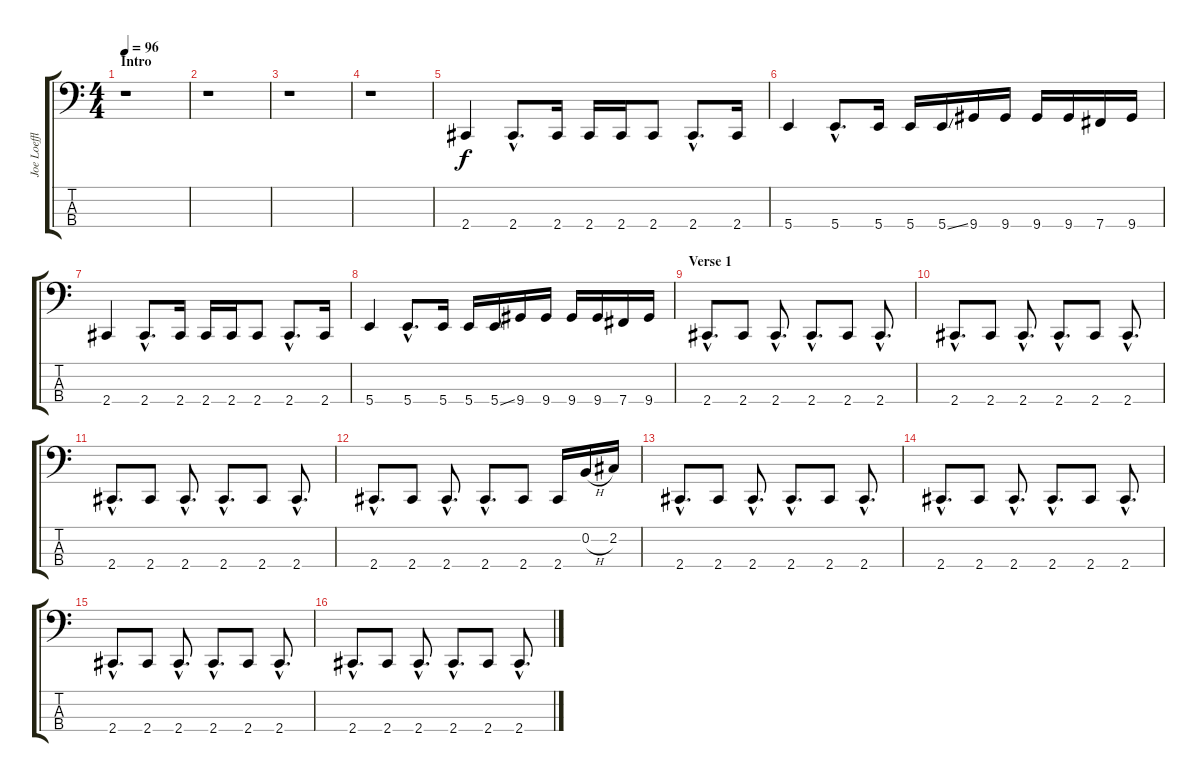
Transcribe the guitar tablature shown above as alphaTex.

\track ("Joe Loeffler - Bass" "Joe Loeffl") {instrument electricbasspick}
\staff {score tabs}
\tuning (E2 B1 Gb1 B0) {hide}
\ts (4 4)
\section ("" "Intro")
\tempo 96
\clef f4
\ks c
r.1{dy f instrument electricbasspick} |
r.1 |
r.1 |
r.1 |
2.4.4 2.4{hac}.8{d} 2.4.16 2.4.16 2.4.16 2.4.8 2.4{hac}.8{d} 2.4.16 |
5.4.4 5.4{hac}.8{d} 5.4.16 5.4.16 5.4{ss}.16 9.4.16 9.4.16 9.4.16 9.4.16 7.4.16 9.4.16 |
2.4.4 2.4{hac}.8{d} 2.4.16 2.4.16 2.4.16 2.4.8 2.4{hac}.8{d} 2.4.16 |
5.4.4 5.4{hac}.8{d} 5.4.16 5.4.16 5.4{ss}.16 9.4.16 9.4.16 9.4.16 9.4.16 7.4.16 9.4.16 |
\section ("" "Verse 1")
2.4{hac}.8{d} 2.4.8 2.4{hac}.8{d} 2.4{hac}.8{d} 2.4.8 2.4{hac}.8{d} |
2.4{hac}.8{d} 2.4.8 2.4{hac}.8{d} 2.4{hac}.8{d} 2.4.8 2.4{hac}.8{d} |
2.4{hac}.8{d} 2.4.8 2.4{hac}.8{d} 2.4{hac}.8{d} 2.4.8 2.4{hac}.8{d} |
2.4{hac}.8{d} 2.4.8 2.4{hac}.8{d} 2.4{hac}.8{d} 2.4.8 2.4.16 0.2{h}.16 2.2.16 |
2.4{hac}.8{d} 2.4.8 2.4{hac}.8{d} 2.4{hac}.8{d} 2.4.8 2.4{hac}.8{d} |
2.4{hac}.8{d} 2.4.8 2.4{hac}.8{d} 2.4{hac}.8{d} 2.4.8 2.4{hac}.8{d} |
2.4{hac}.8{d} 2.4.8 2.4{hac}.8{d} 2.4{hac}.8{d} 2.4.8 2.4{hac}.8{d} |
2.4{hac}.8{d} 2.4.8 2.4{hac}.8{d} 2.4{hac}.8{d} 2.4.8 2.4{hac}.8{d}
